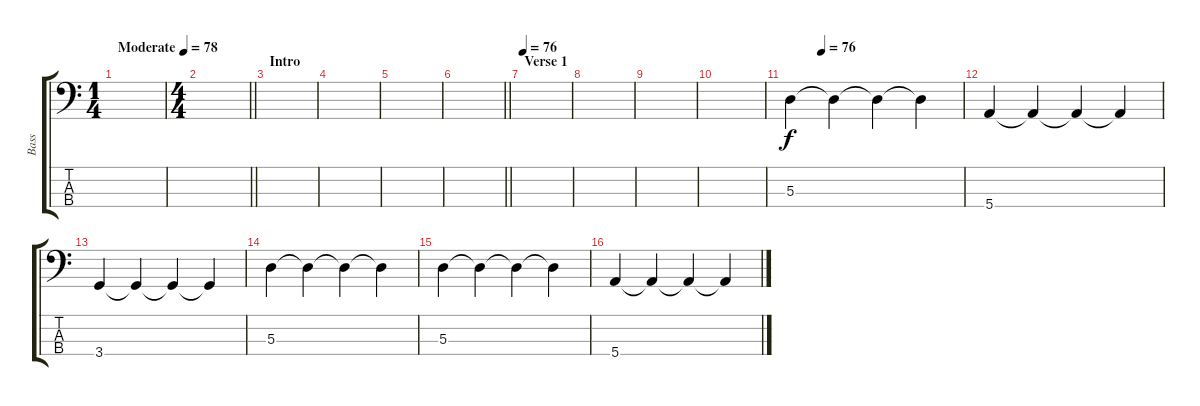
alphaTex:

\track ("Bass" "Bass") {instrument electricbassfinger}
\staff {score tabs}
\tuning (G2 D2 A1 E1) {hide}
\ts (1 4)
\tempo (78 "Moderate")
\tempo 74
\tempo (78 "Moderate")
\clef f4
\ks c
|
\ts (4 4)
\barLineRight lightlight
|
\section ("" "Intro")
|
|
|
\barLineRight lightlight
|
\section ("" "Verse 1")
\tempo 76
|
|
|
|
\tempo (76 0.1875)
5.3.4 5.3{t}.4 5.3{t}.4 5.3{t}.4 |
5.4.4 5.4{t}.4 5.4{t}.4 5.4{t}.4 |
3.4.4 3.4{t}.4 3.4{t}.4 3.4{t}.4 |
5.3.4 5.3{t}.4 5.3{t}.4 5.3{t}.4 |
5.3.4 5.3{t}.4 5.3{t}.4 5.3{t}.4 |
5.4.4 5.4{t}.4 5.4{t}.4 5.4{t}.4
